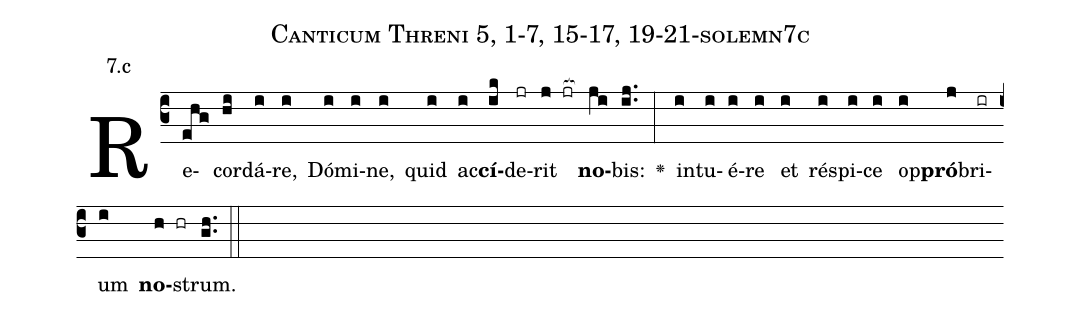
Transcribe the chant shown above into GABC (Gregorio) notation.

name: Canticum Threni 5, 1-7, 15-17, 19-21-solemn7c;
annotation: 7.c;
%%
(c3)Re(ehg)cor(hi)dá(i)re,(i) Dó(i)mi(i)ne,(i) quid(i) ac(i)<b>cí</b>(ik)de(jr)rit(j jr[ocb:1{]) <b>no</b>(ji[ocb:0}])bis:(ij..) <v>\greheightstar</v>(:) in(i)tu(i)é(i)re(i) et(i) ré(i)spi(i)ce(i) op(i)<b>pró</b>(j)bri(ir)um(i) <b>no</b>(h hr)strum.(gh..) (::)


%E(i) u(i) o(j) u(i) a(h) e.(gh..) (::)
